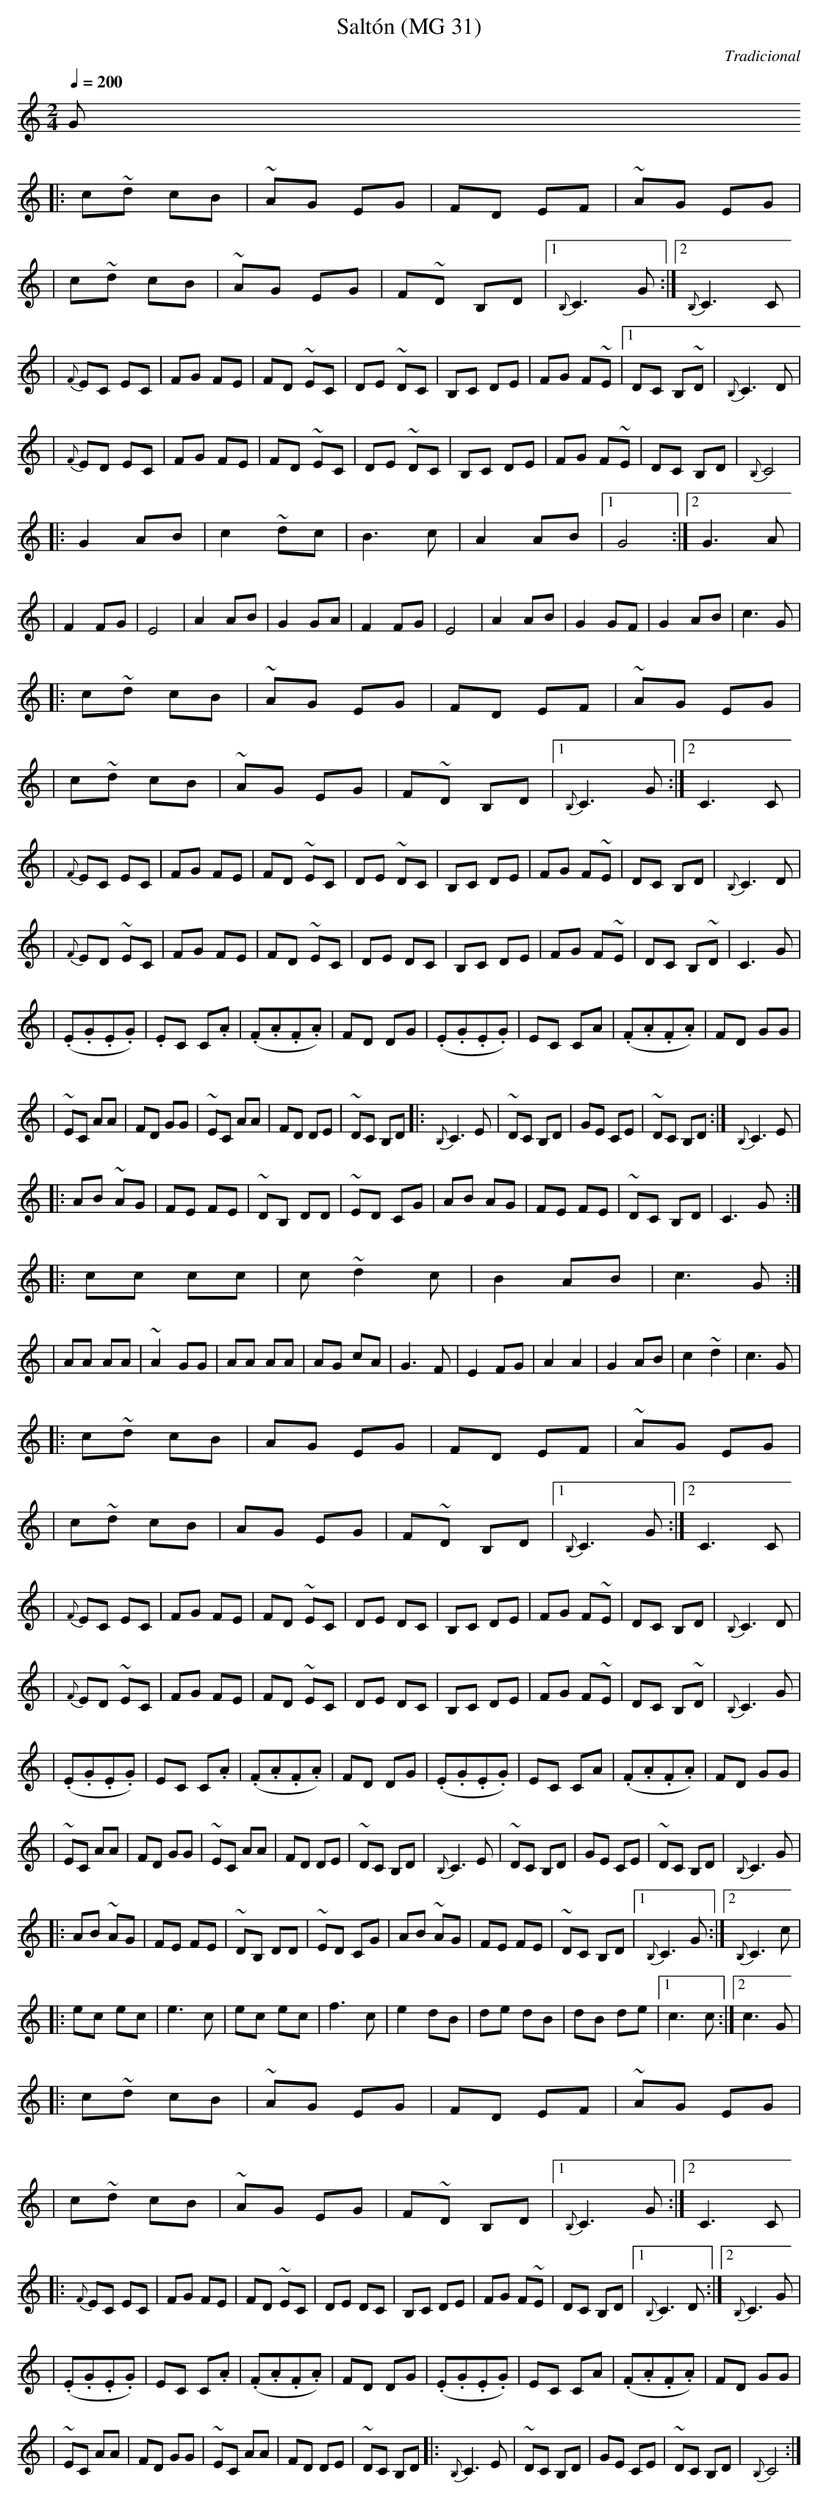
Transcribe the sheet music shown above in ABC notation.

X:1
T:Saltón (MG 31)
C:Tradicional
M:2/4
L:1/8
Q:1/4=200
E:Nivel 3
K:C
G
|: c~d cB|~AG EG|FD EF|~AG EG|
|c~d cB|~AG EG|F~D B,D|[1 {B,}C3 G :|[2 {B,}C3 C|
|{F}EC EC|FG FE|FD ~EC|DE ~DC|B,C DE|FG F~E|[1 DC B,~D|{B,}C3 D|
|{F}ED EC|FG FE|FD ~EC|DE ~DC|B,C DE|FG F~E|DC B,D|{B,}C4|
|: G2 AB|c2 ~dc|B3 c|A2 AB|[1 G4 :|[2 G3 A|
|F2 FG|E4|A2 AB|G2 GA|F2 FG|E4|A2 AB|G2 GF|G2 AB|c3 G|
|: c~d cB|~AG EG|FD EF|~AG EG|
|c~d cB|~AG EG|F~D B,D|[1 {B,}C3 G :|[2 C3 C|
|{F}EC EC|FG FE|FD ~EC|DE ~DC|B,C DE|FG F~E|DC B,D|{B,}C3 D|
|{F}ED ~EC|FG FE|FD ~EC|DE DC|B,C DE|FG F~E|DC B,~D|C3 G|
|(.E.G.E.G)|.EC C.A|(.F.A.F.A)|FD DG|(.E.G.E.G)|EC CA|(.F.A.F.A)|FD GG|
|~EC AA|FD GG|~EC AA|FD DE|~DC B,D|: {B,}C3 E|~DC B,D|GE CE|~DC B,D :|{B,}C3 E|
|: AB ~AG|FE FE|~DB, DD|~ED CG|AB AG|FE FE|~DC B,D|C3 G :|
|: cc cc|c ~d2 c|B2 AB|c3 G :|
|AA AA|~A2 GG|AA AA|AG cA|G3 F|E2 FG|A2 A2|G2 AB|c2 ~d2|c3 G|
|: c~d cB|AG EG|FD EF|~AG EG|
|c~d cB|AG EG|F~D B,D|[1 {B,}C3 G :|[2 C3 C|
|{F}EC EC|FG FE|FD ~EC|DE DC|B,C DE|FG F~E|DC B,D|{B,}C3 D|
|{F}ED ~EC|FG FE|FD ~EC|DE DC|B,C DE|FG F~E|DC B,~D|{B,}C3 G|
|(.E.G.E.G)|EC C.A|(.F.A.F.A)|FD DG|(.E.G.E.G)|EC CA|(.F.A.F.A)|FD GG|
|~EC AA|FD GG|~EC AA|FD DE|~DC B,D|{B,}C3 E|~DC B,D|GE CE|~DC B,D|{B,}C3 G|
|: AB ~AG|FE FE|~DB, DD|~ED CG|AB ~AG|FE FE|~DC B,D|[1 {B,}C3 G :|[2 {B,}C3 c|
|: ec ec|e3 c|ec ec|f3 c|e2 dB|de dB|dB de|[1 c3 c :|[2 c3 G|
|: c~d cB|~AG EG|FD EF|~AG EG|
|c~d cB|~AG EG|F~D B,D|[1 {B,}C3 G :|[2 C3 C|
|: {F}EC EC|FG FE|FD ~EC|DE DC|B,C DE|FG F~E|DC B,D|[1 {B,}C3 D :|[2 {B,}C3 G|
|(.E.G.E.G)|EC C.A|(.F.A.F.A)|FD DG|(.E.G.E.G)|EC CA|(.F.A.F.A)|FD GG|
|~EC AA|FD GG|~EC AA|FD DE|~DC B,D|: {B,}C3 E|~DC B,D|GE CE|~DC B,D|{B,}C4 :|
